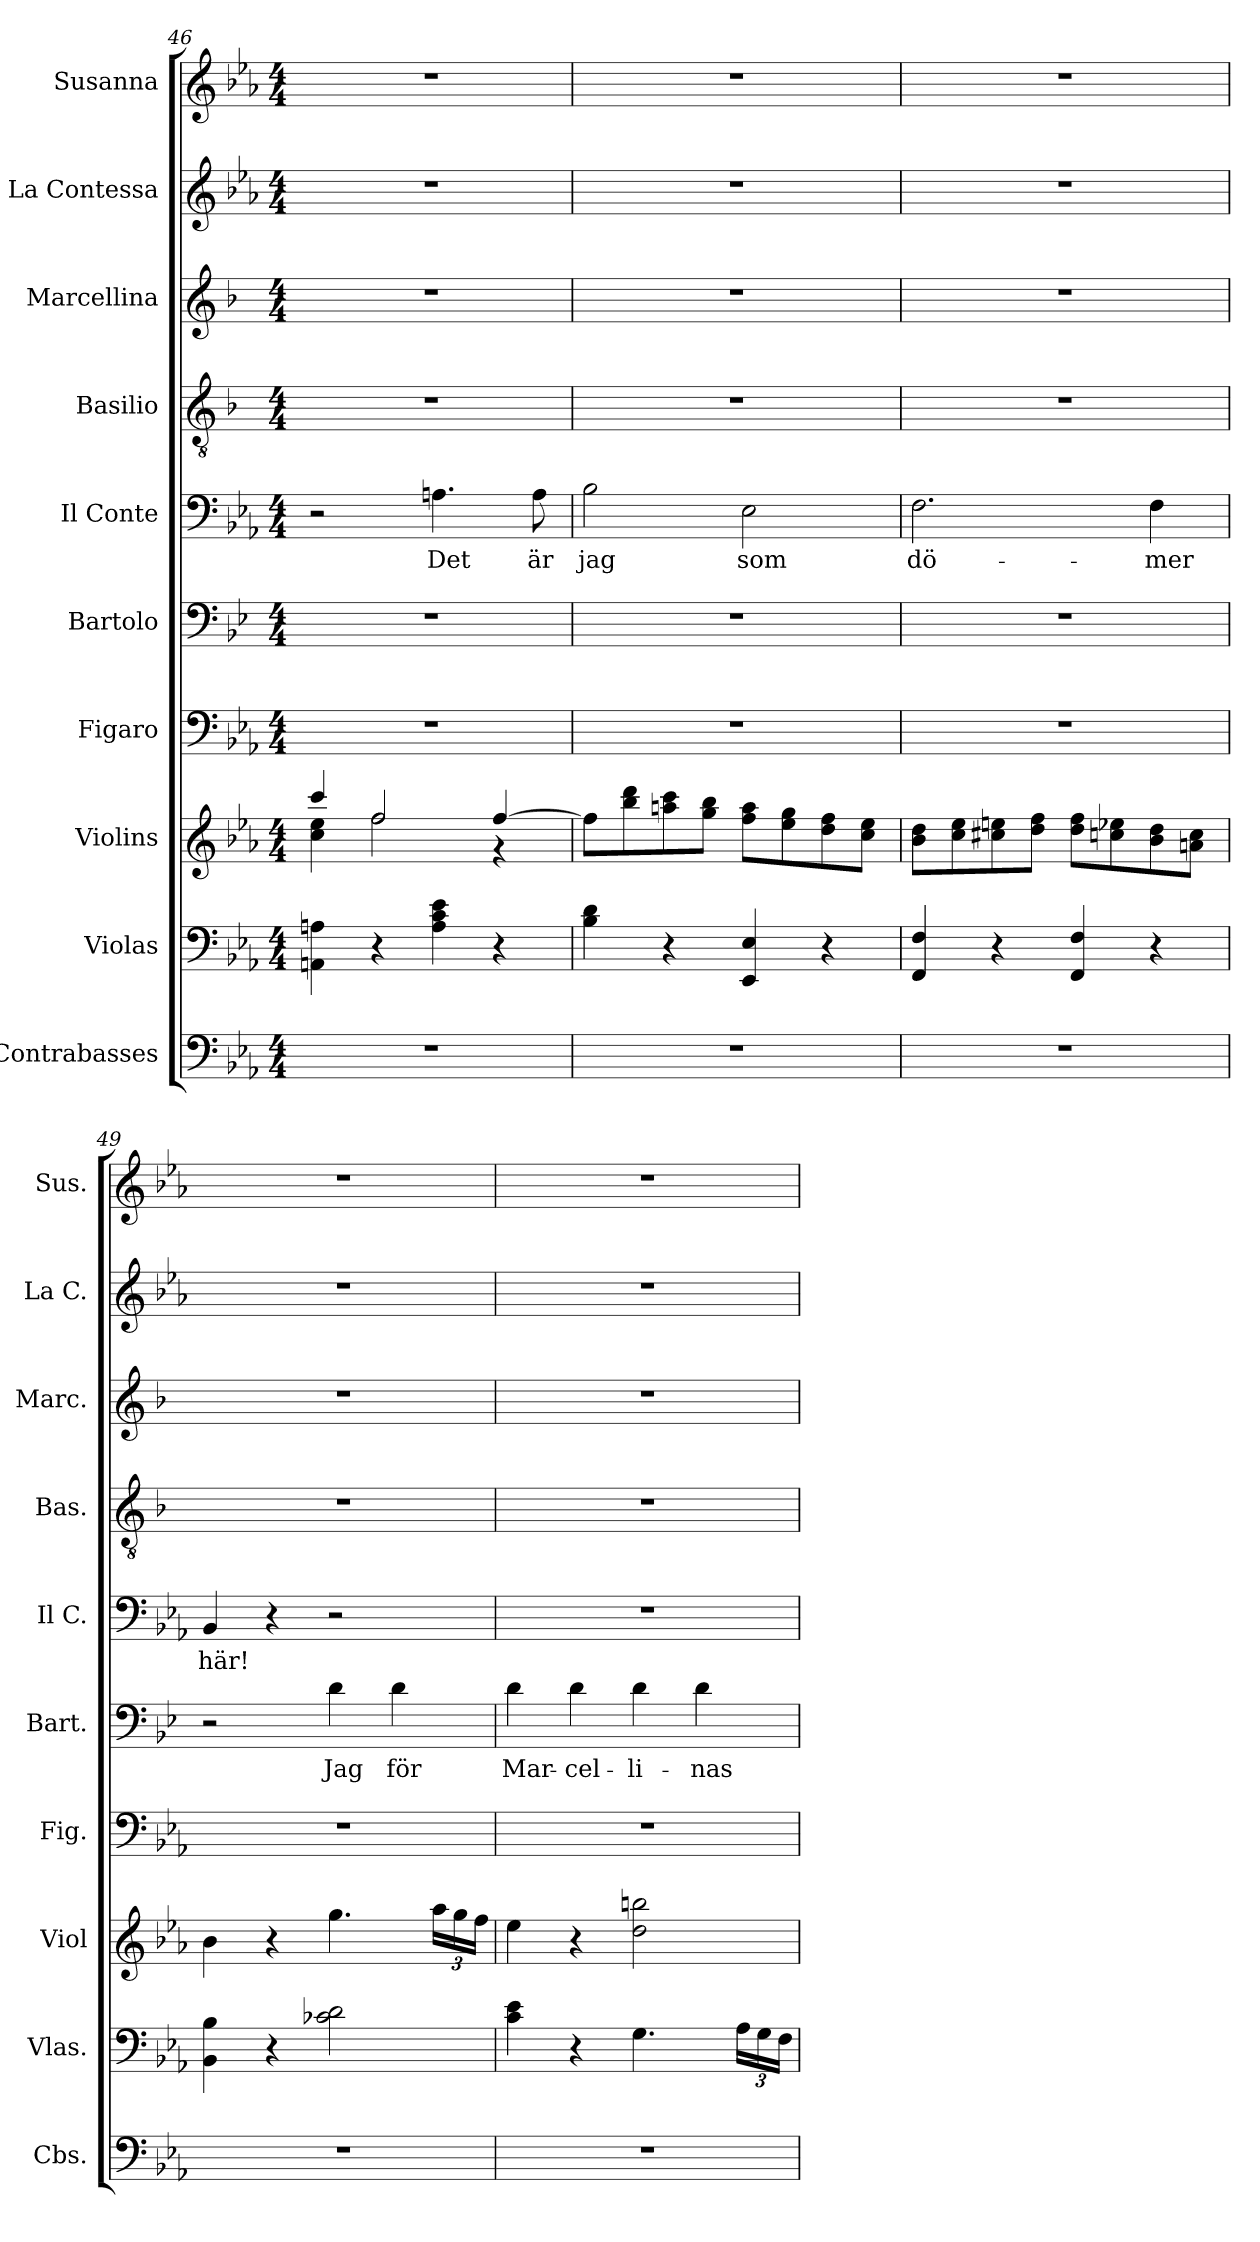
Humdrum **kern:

**kern	**kern	**kern	**kern	**kern	**text	**kern	**text	**kern	**kern	**kern	**kern
*part10	*part9	*part8	*part7	*part6	*part6	*part5	*part5	*part4	*part3	*part2	*part1
*staff10	*staff9	*staff8	*staff7	*staff6	*staff6	*staff5	*staff5	*staff4	*staff3	*staff2	*staff1
*I"Contrabasses	*I"Violas	*I"Violins	*I"Figaro	*I"Bartolo	*	*I"Il Conte	*	*I"Basilio	*I"Marcellina	*I"La Contessa	*I"Susanna
*I'Cbs.	*I'Vlas.	*I'Viol	*I'Fig.	*I'Bart.	*	*I'Il C.	*	*I'Bas.	*I'Marc.	*I'La C.	*I'Sus.
*clefF4	*clefF4	*clefG2	*clefF4	*clefF4	*	*clefF4	*	*clefGv2	*clefG2	*clefG2	*clefG2
*ITrd7c12	*	*	*	*ITrd4c7	*	*	*	*ITrd1c2	*ITrd1c2	*	*
*k[b-e-a-]	*k[b-e-a-]	*k[b-e-a-]	*k[b-e-a-]	*k[b-e-a-]	*	*k[b-e-a-]	*	*k[b-e-a-]	*k[b-e-a-]	*k[b-e-a-]	*k[b-e-a-]
*M4/4	*M4/4	*M4/4	*M4/4	*M4/4	*	*M4/4	*	*M4/4	*M4/4	*M4/4	*M4/4
=46	=46	=46	=46	=46	=46	=46	=46	=46	=46	=46	=46
*	*	*^	*	*	*	*	*	*	*	*	*
1r	4AAn\ 4An\	4ccc/	4cc\ 4ee-\	1r	1r	.	2r	.	1r	1r	1r	1r
.	4r	2ff/	2ff\	.	.	.	.	.	.	.	.	.
!	!	!	!	!	!	!	!	!LO:LY:b	!	!	!	!
.	4A\ 4c\ 4e-\	.	.	.	.	.	4.An\	Det	.	.	.	.
.	4r	[4ff/	4r	.	.	.	.	.	.	.	.	.
!	!	!	!	!	!	!	!	!LO:LY:b	!	!	!	!
.	.	.	.	.	.	.	8A\	är	.	.	.	.
*	*	*v	*v	*	*	*	*	*	*	*	*	*
=47	=47	=47	=47	=47	=47	=47	=47	=47	=47	=47	=47
!	!	!	!	!	!	!	!LO:LY:b	!	!	!	!
1r	4B-\ 4d\	8ff\L]	1r	1r	.	2B-\	jag	1r	1r	1r	1r
.	.	8bb-\ 8ddd\	.	.	.	.	.	.	.	.	.
.	4r	8aan\ 8ccc\	.	.	.	.	.	.	.	.	.
.	.	8gg\ 8bb-\J	.	.	.	.	.	.	.	.	.
!	!	!	!	!	!	!	!LO:LY:b	!	!	!	!
.	4EE-/ 4E-/	8ff\ 8aa\L	.	.	.	2E-\	som	.	.	.	.
.	.	8ee-\ 8gg\	.	.	.	.	.	.	.	.	.
.	4r	8dd\ 8ff\	.	.	.	.	.	.	.	.	.
.	.	8cc\ 8ee-\J	.	.	.	.	.	.	.	.	.
=48	=48	=48	=48	=48	=48	=48	=48	=48	=48	=48	=48
!	!	!	!	!	!	!	!LO:LY:b	!	!	!	!
1r	4FF/ 4F/	8b-\ 8dd\L	1r	1r	.	2.F\	dö-	1r	1r	1r	1r
.	.	8cc\ 8ee-\	.	.	.	.	.	.	.	.	.
.	4r	8cc#X\ 8een\	.	.	.	.	.	.	.	.	.
.	.	8dd\ 8ff\J	.	.	.	.	.	.	.	.	.
.	4FF/ 4F/	8dd\ 8ff\L	.	.	.	.	.	.	.	.	.
.	.	8ccn\ 8ee-X\	.	.	.	.	.	.	.	.	.
!	!	!	!	!	!	!	!LO:LY:b	!	!	!	!
.	4r	8b-\ 8dd\	.	.	.	4F\	-mer	.	.	.	.
.	.	8an\ 8cc\J	.	.	.	.	.	.	.	.	.
=49	=49	=49	=49	=49	=49	=49	=49	=49	=49	=49	=49
!	!	!	!	!	!	!	!LO:LY:b	!	!	!	!
1r	4BB-\ 4B-\	4b-\	1r	2r	.	4BB-/	här!	1r	1r	1r	1r
.	4r	4r	.	.	.	4r	.	.	.	.	.
!	!	!	!	!	!LO:LY:b	!	!	!	!	!	!
.	2c-X\ 2d\	4.gg\	.	4G\	Jag	2r	.	.	.	.	.
!	!	!	!	!	!LO:LY:b	!	!	!	!	!	!
.	.	.	.	4G\	för	.	.	.	.	.	.
*	*	*Xbrackettup	*	*	*	*	*	*	*	*	*
.	.	24aa-\LL	.	.	.	.	.	.	.	.	.
.	.	24gg\	.	.	.	.	.	.	.	.	.
.	.	24ff\JJ	.	.	.	.	.	.	.	.	.
!!LO:PB:g=z
=50	=50	=50	=50	=50	=50	=50	=50	=50	=50	=50	=50
!	!	!	!	!	!LO:LY:b	!	!	!	!	!	!
1r	4c\ 4e-\	4ee-\	1r	4G\	Mar-	1r	.	1r	1r	1r	1r
!	!	!	!	!	!LO:LY:b	!	!	!	!	!	!
.	4r	4r	.	4G\	-cel-	.	.	.	.	.	.
!	!	!	!	!	!LO:LY:b	!	!	!	!	!	!
.	4.G\	2dd\ 2bbn\	.	4G\	-li-	.	.	.	.	.	.
!	!	!	!	!	!LO:LY:b	!	!	!	!	!	!
.	.	.	.	4G\	-nas	.	.	.	.	.	.
*	*Xbrackettup	*	*	*	*	*	*	*	*	*	*
.	24A-\LL	.	.	.	.	.	.	.	.	.	.
.	24G\	.	.	.	.	.	.	.	.	.	.
.	24F\JJ	.	.	.	.	.	.	.	.	.	.
=	=	=	=	=	=	=	=	=	=	=	=
*-	*-	*-	*-	*-	*-	*-	*-	*-	*-	*-	*-
